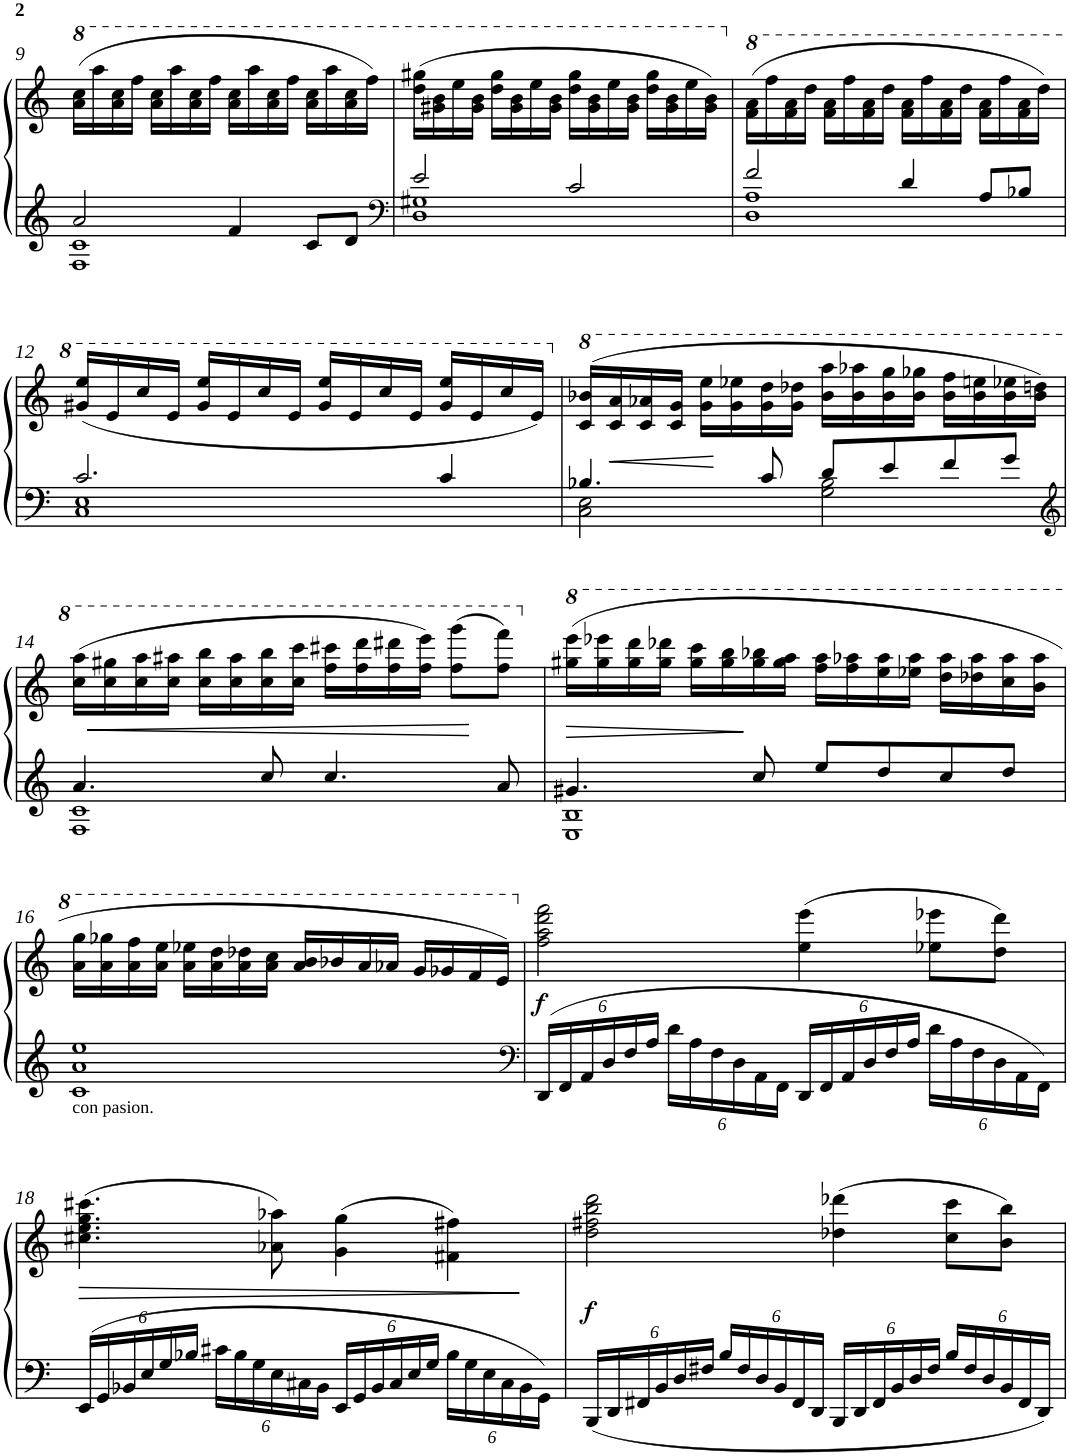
**kern	**kern	**dynam
*part1	*part1	*part1
*staff2	*staff1	*staff1/2
*I"Piano	*	*
*I'Pno	*	*
!!LO:PB:g=z
*clefG2	*clefG2	*
*k[]	*k[]	*
*M4/4	*M4/4	*
=9	=9	=9
*^	*	*
*	*	*8va	*
2a/	1F 1c	(>16aa\ 16ccc\LL	.
.	.	16aaa\	.
.	.	16aa\ 16ccc\	.
.	.	16fff\JJ	.
.	.	16aa\ 16ccc\LL	.
.	.	16aaa\	.
.	.	16aa\ 16ccc\	.
.	.	16fff\JJ	.
4f/	.	16aa\ 16ccc\LL	.
.	.	16aaa\	.
.	.	16aa\ 16ccc\	.
.	.	16fff\JJ	.
8c/L	.	16aa\ 16ccc\LL	.
.	.	16aaa\	.
8d/J	.	16aa\ 16ccc\	.
.	.	16fff\JJ)	.
=10	=10	=10	=10
*clefF4	*	*	*
2e/	1D 1G#X	(>16ddd\ 16ggg#X\LL	.
.	.	16gg#X\ 16bb\	.
.	.	16eee\	.
.	.	16gg#\ 16bb\JJ	.
.	.	16ddd\ 16ggg#\LL	.
.	.	16gg#\ 16bb\	.
.	.	16eee\	.
.	.	16gg#\ 16bb\JJ	.
2c/	.	16ddd\ 16ggg#\LL	.
.	.	16gg#\ 16bb\	.
.	.	16eee\	.
.	.	16gg#\ 16bb\JJ	.
.	.	16ddd\ 16ggg#\LL	.
.	.	16gg#\ 16bb\	.
.	.	16eee\	.
.	.	16gg#\ 16bb\JJ)	.
=11	=11	=11	=11
*	*	*X8va	*
*	*	*8va	*
2f/	1D 1A	(>16ff\ 16aa\LL	.
.	.	16fff\	.
.	.	16ff\ 16aa\	.
.	.	16ddd\JJ	.
.	.	16ff\ 16aa\LL	.
.	.	16fff\	.
.	.	16ff\ 16aa\	.
.	.	16ddd\JJ	.
4d/	.	16ff\ 16aa\LL	.
.	.	16fff\	.
.	.	16ff\ 16aa\	.
.	.	16ddd\JJ	.
8A/L	.	16ff\ 16aa\LL	.
.	.	16fff\	.
8B-X/J	.	16ff\ 16aa\	.
.	.	16ddd\JJ)	.
!!LO:LB:g=z
=12	=12	=12	=12
2.c/	1C 1E	(<16gg#X/ 16eee/LL	.
.	.	16ee/	.
.	.	16ccc/	.
.	.	16ee/JJ	.
.	.	16gg#/ 16eee/LL	.
.	.	16ee/	.
.	.	16ccc/	.
.	.	16ee/JJ	.
.	.	16gg#/ 16eee/LL	.
.	.	16ee/	.
.	.	16ccc/	.
.	.	16ee/JJ	.
4c/	.	16gg#/ 16eee/LL	.
.	.	16ee/	.
.	.	16ccc/	.
.	.	16ee/JJ)	.
=13	=13	=13	=13
*	*	*X8va	*
*	*	*8va	*
4.B-X/	2C\ 2E\	(>16cc/ 16bb-X/LL	.
!	!	!	!LO:HP:b
.	.	16cc/ 16aa/	<
.	.	16cc/ 16aa-X/	.
.	.	16cc/ 16gg/JJ	.
.	.	16gg\ 16eee\LL	.
.	.	16gg\ 16eee-X\	[
8c/	.	16gg\ 16ddd\	.
.	.	16gg\ 16ddd-X\JJ	.
8d/L	2G\ 2B-\	16bb-\ 16aaa\LL	.
.	.	16bb-\ 16aaa-X\	.
8e/	.	16bb-\ 16ggg\	.
.	.	16bb-\ 16ggg-X\JJ	.
8f/	.	16bb-\ 16fff\LL	.
.	.	16bb-\ 16eeen\	.
8g/J	.	16bb-\ 16eee-X\	.
.	.	16bb-\ 16dddn\JJ)	.
!!LO:LB:g=z
=14	=14	=14	=14
*clefG2	*	*	*
4.a/	1F 1c	(>16ccc\ 16aaa\LL	.
!	!	!	!LO:HP:b
.	.	16ccc\ 16ggg#X\	<
.	.	16ccc\ 16aaa\	.
.	.	16ccc\ 16aaa#X\JJ	.
.	.	16ccc\ 16bbb\LL	.
.	.	16ccc\ 16aaa#\	.
8cc/	.	16ccc\ 16bbb\	.
.	.	16ccc\ 16cccc\JJ	.
4.cc/	.	16fff\ 16cccc#X\LL	.
.	.	16fff\ 16dddd\	.
.	.	16fff\ 16dddd#X\	.
.	.	16fff\ 16eeee\JJ)	.
.	.	(>8fff\ 8gggg\L	.
8a/	.	8fff\ 8ffff\J)	[
=15	=15	=15	=15
*	*	*X8va	*
!	!	!	!LO:HP:b
4.g#X/	1E 1B	(>16ggg#X\ 16eeee\LL	>
*	*	*8va	*
.	.	16ggg#\ 16eeee-X\	.
.	.	16ggg#\ 16dddd\	.
.	.	16ggg#\ 16dddd-X\JJ	.
.	.	16ggg#\ 16cccc\LL	.
.	.	16ggg#\ 16bbb\	.
8cc/	.	16ggg#\ 16bbb-X\	]
.	.	16ggg#\ 16aaa\JJ	.
8ee/L	.	16fff\ 16aaa\LL	.
.	.	16fff\ 16aaa-X\	.
8dd/	.	16eee\ 16aaa-\	.
.	.	16eee-X\ 16aaa-\JJ	.
8cc/	.	16ddd\ 16aaa-\LL	.
.	.	16ddd-X\ 16aaa-\	.
8dd/J	.	16ccc\ 16aaa-\	.
.	.	16bb\ 16aaa-\JJ	.
*v	*v	*	*
!!LO:LB:g=z
=16	=16	=16
!LO:TX:b:t=con pasion.	!	!
1c 1a 1ee	16aa\ 16ggg\LL	.
.	16aa\ 16ggg-X\	.
.	16aa\ 16fff\	.
.	16aa\ 16eee\JJ	.
.	16aa\ 16eee-X\LL	.
.	16aa\ 16ddd\	.
.	16aa\ 16ddd-X\	.
.	16aa\ 16ccc\JJ	.
.	16aa/ 16bb/LL	.
.	16bb-X/	.
.	16aa/	.
.	16aa-X/JJ	.
.	16gg/LL	.
.	16gg-X/	.
.	16ff/	.
.	16ee/JJ)	.
=17	=17	=17
*clefF4	*	*
*Xbrackettup	*	*
*	*X8va	*
*	*^	*
!	!	!	!LO:DY:b
24DD/LL	1ryy	2ff\ 2aa\ 2ddd\ 2fff\	f
24FF/	.	.	.
24AA/	.	.	.
24D/	.	.	.
24F/	.	.	.
24A/JJ	.	.	.
24d\LL	.	.	.
24A\	.	.	.
24F\	.	.	.
24D\	.	.	.
24AA\	.	.	.
24FF\JJ	.	.	.
24DD/LL	.	(>4ee\ 4eee\	.
24FF/	.	.	.
24AA/	.	.	.
24D/	.	.	.
24F/	.	.	.
24A/JJ	.	.	.
24d\LL	.	8ee-X\ 8eee-X\L	.
24A\	.	.	.
24F\	.	.	.
24D\	.	8dd\ 8ddd\J)	.
24AA\	.	.	.
24FF\JJ	.	.	.
*	*v	*v	*
!!LO:LB:g=z
=18	=18	=18
!	!	!LO:HP:b
24EE/LL	(>4.cc#X\ 4.ee\ 4.gg\ 4.ccc#X\	>
24GG/	.	.
24BB-X/	.	.
24E/	.	.
24G/	.	.
24B-X/JJ	.	.
24c#X\LL	.	.
24B-\	.	.
24G\	.	.
24E\	8a-X\ 8aa-X\)	.
24C#X\	.	.
24BB-\JJ	.	.
24EE/LL	(>4g\ 4gg\	.
24GG/	.	.
24BB-/	.	.
24C#/	.	.
24E/	.	.
24G/JJ	.	.
24B-\LL	4f#X\ 4ff#X\)	.
24G\	.	.
24E\	.	.
24C#\	.	.
24BB-\	.	.
24GG\JJ	.	.
.	.	]
=19	=19	=19
!	!	!LO:DY:b
24BBB/LL	2dd\ 2ff#X\ 2bb\ 2ddd\	f
24DD/	.	.
24FF#X/	.	.
24BB/	.	.
24D/	.	.
24F#X/JJ	.	.
24B/LL	.	.
24F#/	.	.
24D/	.	.
24BB/	.	.
24FF#/	.	.
24DD/JJ	.	.
24BBB/LL	(>4dd-X\ 4ddd-X\	.
24DD/	.	.
24FF#/	.	.
24BB/	.	.
24D/	.	.
24F#/JJ	.	.
24B/LL	8cc\ 8ccc\L	.
24F#/	.	.
24D/	.	.
24BB/	8b\ 8bb\J)	.
24FF#/	.	.
24DD/JJ	.	.
=	=	=
*-	*-	*-
